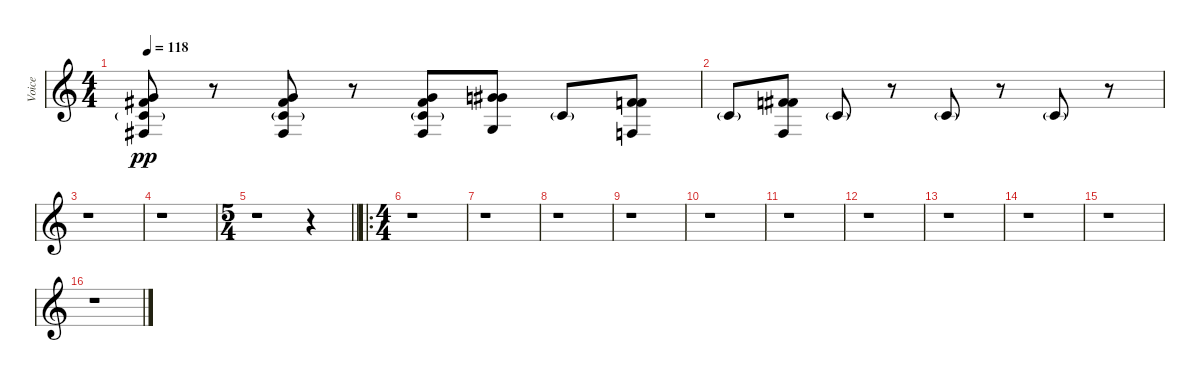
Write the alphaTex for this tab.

\track ("Voice" "Voice") {instrument choiraahs}
\staff {score}
\tuning (E4 B3 G3 D3 A2 E2) {hide}
\ts (4 4)
\tempo 118
\clef g2
\ks c
(3.1 7.2 5.3{g} 4.4).8{dy pp} r.8 (3.1 7.2 5.3{g} 4.4).8 r.8 (3.1 7.2 5.3{g} 4.4).8 (4.1 8.2 5.4).8 5.3{g}.8 (2.1 6.2 3.4).8 |
5.3{g}.8 (2.1 6.2 3.4).8 5.3{g}.8 r.8 5.3{g}.8 r.8 5.3{g}.8 r.8 |
r.1 |
r.1 |
\ts (5 4)
\barLineRight lightlight
r.1 r.4 |
\ro
\ts (4 4)
r.1 |
r.1 |
r.1 |
r.1 |
r.1 |
r.1 |
r.1 |
r.1 |
r.1 |
r.1 |
r.1
